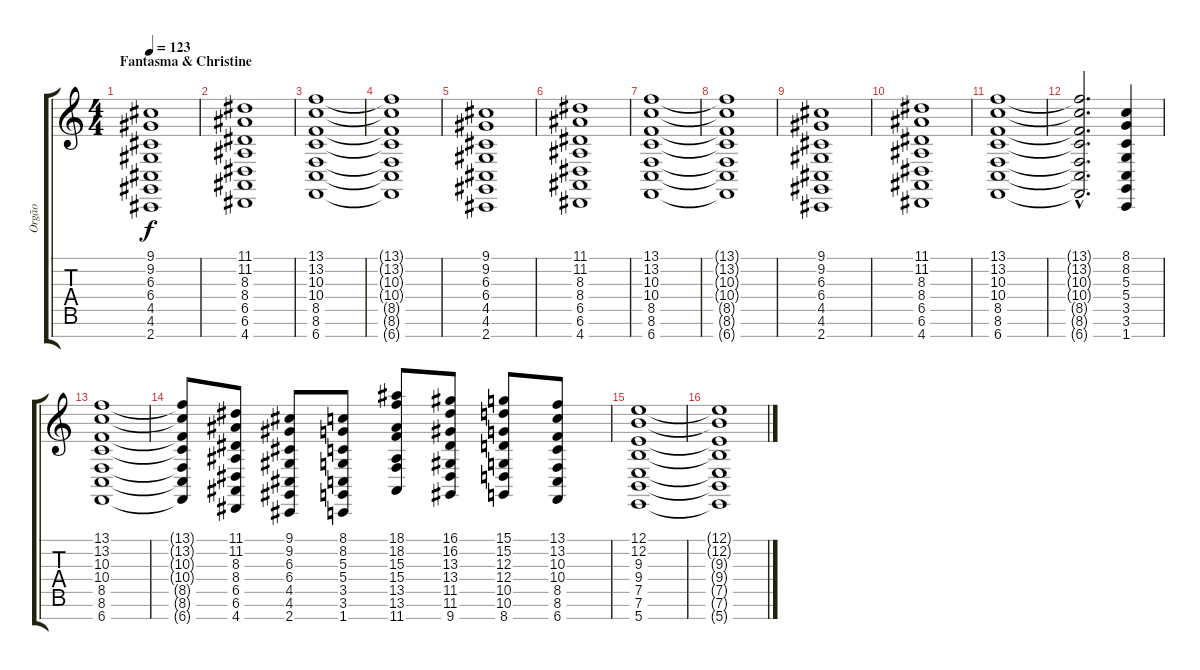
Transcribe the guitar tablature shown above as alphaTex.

\track ("Orgão" "Orgão") {instrument churchorgan}
\staff {score tabs}
\tuning (E4 B3 G3 D3 A2 E2 B1) {hide}
\ts (4 4)
\section ("" "Fantasma & Christine")
\tempo 123
\clef g2
\ks c
(9.1 9.2 6.3 6.4 4.5 4.6 2.7).1{dy f} |
(11.1 11.2 8.3 8.4 6.5 6.6 4.7).1 |
(13.1 13.2 10.3 10.4 8.5 8.6 6.7).1 |
(13.1{t} 13.2{t} 10.3{t} 10.4{t} 8.5{t} 8.6{t} 6.7{t}).1 |
(9.1 9.2 6.3 6.4 4.5 4.6 2.7).1 |
(11.1 11.2 8.3 8.4 6.5 6.6 4.7).1 |
(13.1 13.2 10.3 10.4 8.5 8.6 6.7).1 |
(13.1{t} 13.2{t} 10.3{t} 10.4{t} 8.5{t} 8.6{t} 6.7{t}).1 |
(9.1 9.2 6.3 6.4 4.5 4.6 2.7).1 |
(11.1 11.2 8.3 8.4 6.5 6.6 4.7).1 |
(13.1 13.2 10.3 10.4 8.5 8.6 6.7).1 |
(13.1{hac t} 13.2{hac t} 10.3{hac t} 10.4{hac t} 8.5{hac t} 8.6{hac t} 6.7{hac t}).2{d} (8.1 8.2 5.3 5.4 3.5 3.6 1.7).4 |
(13.1 13.2 10.3 10.4 8.5 8.6 6.7).1 |
(13.1{t} 13.2{t} 10.3{t} 10.4{t} 8.5{t} 8.6{t} 6.7{t}).8 (11.1 11.2 8.3 8.4 6.5 6.6 4.7).8 (9.1 9.2 6.3 6.4 4.5 4.6 2.7).8 (8.1 8.2 5.3 5.4 3.5 3.6 1.7).8 (18.1 18.2 15.3 15.4 13.5 13.6 11.7).8 (16.1 16.2 13.3 13.4 11.5 11.6 9.7).8 (15.1 15.2 12.3 12.4 10.5 10.6 8.7).8 (13.1 13.2 10.3 10.4 8.5 8.6 6.7).8 |
(12.1 12.2 9.3 9.4 7.5 7.6 5.7).1 |
(12.1{t} 12.2{t} 9.3{t} 9.4{t} 7.5{t} 7.6{t} 5.7{t}).1
